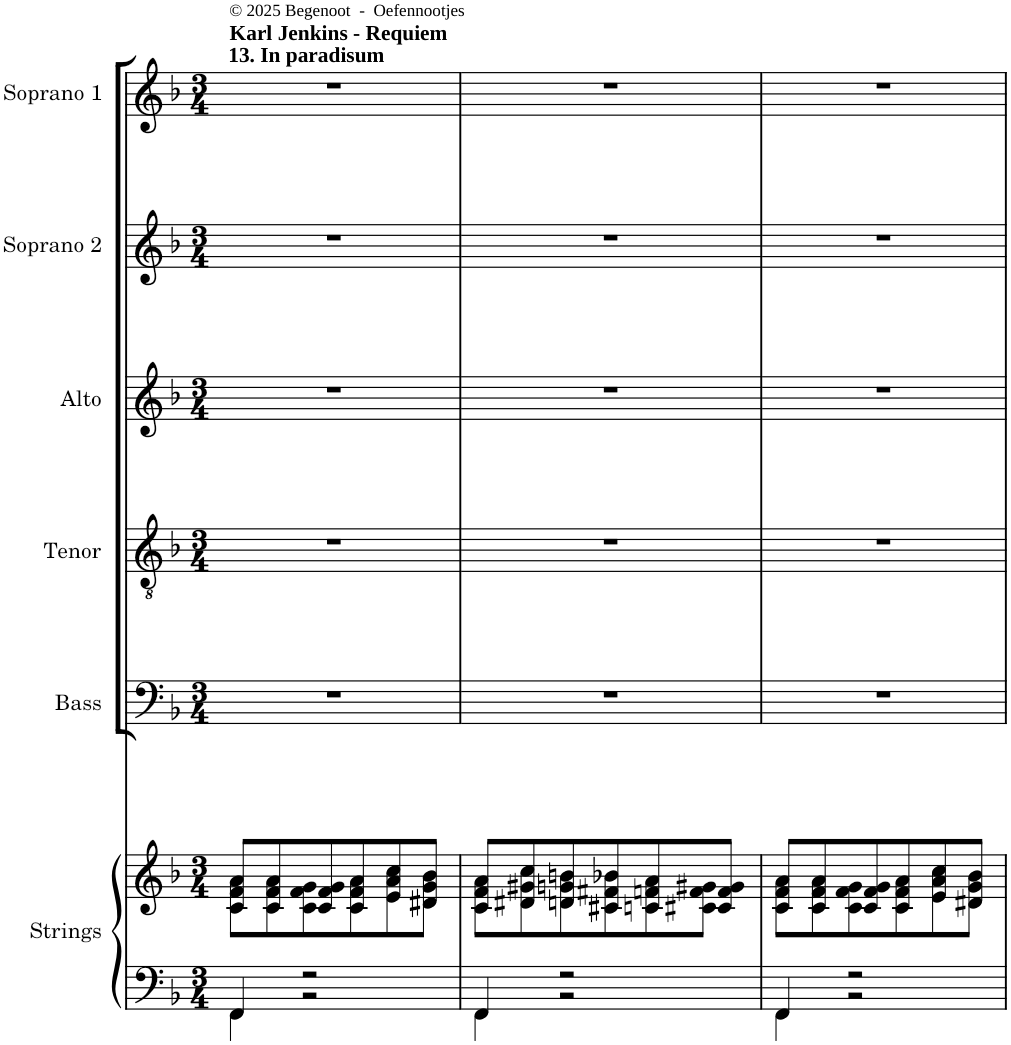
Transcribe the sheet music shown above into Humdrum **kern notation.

**kern	**kern	**kern	**kern	**kern	**kern	**kern
*part6	*part6	*part5	*part4	*part3	*part2	*part1
*staff7	*staff6	*staff5	*staff4	*staff3	*staff2	*staff1
*I"Strings	*	*I"Bass	*I"Tenor	*I"Alto	*I"Soprano 2	*I"Soprano 1
*I'Str	*	*I'B	*I'T	*I'A	*I'S2	*I'S1
*clefF4	*clefG2	*clefF4	*clefGv2	*clefG2	*clefG2	*clefG2
*k[b-]	*k[b-]	*k[b-]	*k[b-]	*k[b-]	*k[b-]	*k[b-]
*F:	*F:	*F:	*F:	*F:	*F:	*F:
*M3/4	*M3/4	*M3/4	*M3/4	*M3/4	*M3/4	*M3/4
=1	=1	=1	=1	=1	=1	=1
*^	*^	*	*	*	*	*
!	!	!	!	!	!	!	!	!LO:TX:a:B:t=Karl Jenkins - Requiem
!	!	!	!	!	!	!	!	!LO:TX:a:t=13. In paradisum
!	!	!	!	!	!	!	!	!LO:TX:a:t=© 2025 Begenoot  -  Oefennootjes
4FF/	4FF\	8c/ 8f/ 8a/L	8c\ 8f\ 8a\L	2.r	2.r	2.r	2.r	2.r
.	.	8c/ 8f/ 8a/	8c\ 8f\ 8a\	.	.	.	.	.
2r	2r	8c/ 8f/ 8g/	8c\ 8f\ 8g\	.	.	.	.	.
.	.	8c/ 8f/ 8a/	8c\ 8f\ 8a\	.	.	.	.	.
.	.	8e/ 8a/ 8cc/	8e\ 8a\ 8cc\	.	.	.	.	.
.	.	8d#X/ 8g/ 8b-/J	8d#\ 8g\ 8b-\J	.	.	.	.	.
=2	=2	=2	=2	=2	=2	=2	=2	=2
4FF/	4FF\	8c/ 8f/ 8a/L	8c\ 8f\ 8a\L	2.r	2.r	2.r	2.r	2.r
.	.	8d#X/ 8g#X/ 8cc/	8d#\ 8g#\ 8cc\	.	.	.	.	.
2r	2r	8dn/ 8gn/ 8bn/	8d\ 8g\ 8b\	.	.	.	.	.
.	.	8c#X/ 8f#X/ 8b-X/	8c#\ 8f#\ 8b-\	.	.	.	.	.
.	.	8cn/ 8fn/ 8a/	8c\ 8f\ 8a\	.	.	.	.	.
.	.	8c#X/ 8f/ 8g#X/J	8c#\ 8f\ 8g#\J	.	.	.	.	.
=3	=3	=3	=3	=3	=3	=3	=3	=3
4FF/	4FF\	8c/ 8f/ 8a/L	8c\ 8f\ 8a\L	2.r	2.r	2.r	2.r	2.r
.	.	8c/ 8f/ 8a/	8c\ 8f\ 8a\	.	.	.	.	.
2r	2r	8c/ 8f/ 8g/	8c\ 8f\ 8g\	.	.	.	.	.
.	.	8c/ 8f/ 8a/	8c\ 8f\ 8a\	.	.	.	.	.
.	.	8e/ 8a/ 8cc/	8e\ 8a\ 8cc\	.	.	.	.	.
.	.	8d#X/ 8g/ 8b-/J	8d#\ 8g\ 8b-\J	.	.	.	.	.
*v	*v	*	*	*	*	*	*	*
*	*v	*v	*	*	*	*	*
=	=	=	=	=	=	=
*-	*-	*-	*-	*-	*-	*-
